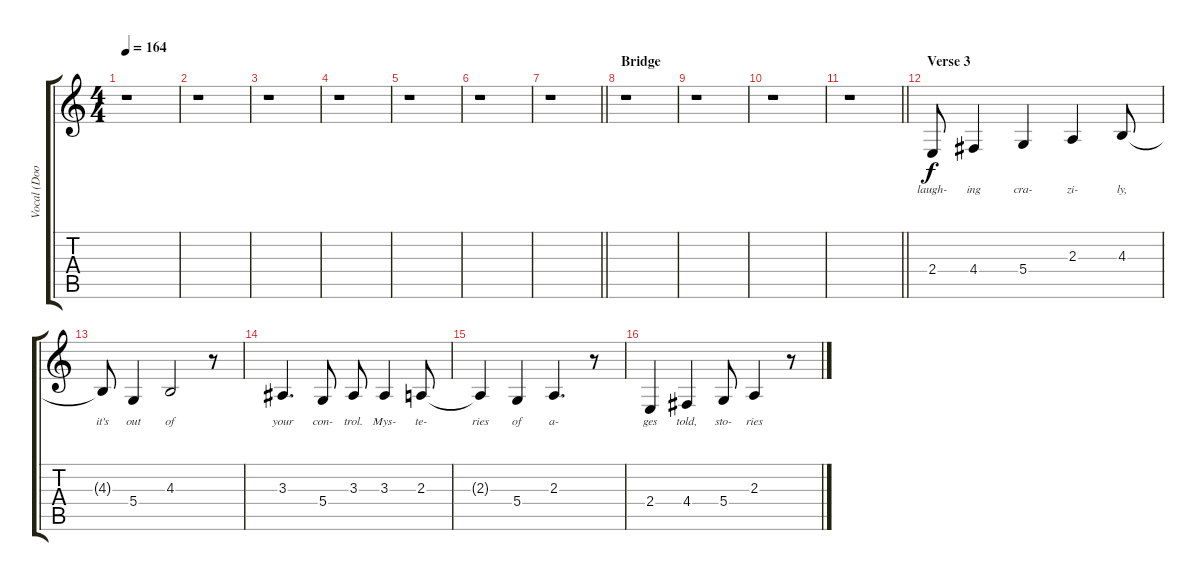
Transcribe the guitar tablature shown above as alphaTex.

\track ("Vocal (Doogie White)" "Vocal (Doo") {instrument flute}
\staff {score tabs}
\tuning (E4 B3 G3 D3 A2 E2) {hide}
\ts (4 4)
\tempo 164
\clef g2
\ks c
r.1{dy f} |
r.1 |
r.1 |
r.1 |
r.1 |
r.1 |
\barLineRight lightlight
r.1 |
\section ("" "Bridge")
r.1 |
r.1 |
r.1 |
\barLineRight lightlight
r.1 |
\section ("" "Verse 3")
2.4.8{lyrics (0 "laugh-") lyrics (1 "") lyrics (2 "") lyrics (3 "") lyrics (4 "")} 4.4.4{lyrics (0 "ing") lyrics (1 "") lyrics (2 "") lyrics (3 "") lyrics (4 "")} 5.4.4{lyrics (0 "cra-") lyrics (1 "") lyrics (2 "") lyrics (3 "") lyrics (4 "")} 2.3.4{lyrics (0 "zi-") lyrics (1 "") lyrics (2 "") lyrics (3 "") lyrics (4 "")} 4.3.8{lyrics (0 "ly,") lyrics (1 "") lyrics (2 "") lyrics (3 "") lyrics (4 "")} |
4.3{t}.8{lyrics (0 "it's") lyrics (1 "") lyrics (2 "") lyrics (3 "") lyrics (4 "")} 5.4.4{lyrics (0 "out") lyrics (1 "") lyrics (2 "") lyrics (3 "") lyrics (4 "")} 4.3.2{lyrics (0 "of") lyrics (1 "") lyrics (2 "") lyrics (3 "") lyrics (4 "")} r.8 |
3.3.4{d lyrics (0 "your") lyrics (1 "") lyrics (2 "") lyrics (3 "") lyrics (4 "")} 5.4.8{lyrics (0 "con-") lyrics (1 "") lyrics (2 "") lyrics (3 "") lyrics (4 "")} 3.3.8{lyrics (0 "trol.") lyrics (1 "") lyrics (2 "") lyrics (3 "") lyrics (4 "")} 3.3.4{lyrics (0 "Mys-") lyrics (1 "") lyrics (2 "") lyrics (3 "") lyrics (4 "")} 2.3.8{lyrics (0 "te-") lyrics (1 "") lyrics (2 "") lyrics (3 "") lyrics (4 "")} |
2.3{t}.4{lyrics (0 "ries") lyrics (1 "") lyrics (2 "") lyrics (3 "") lyrics (4 "")} 5.4.4{lyrics (0 "of") lyrics (1 "") lyrics (2 "") lyrics (3 "") lyrics (4 "")} 2.3.4{d lyrics (0 "a-") lyrics (1 "") lyrics (2 "") lyrics (3 "") lyrics (4 "")} r.8 |
2.4.4{lyrics (0 "ges") lyrics (1 "") lyrics (2 "") lyrics (3 "") lyrics (4 "")} 4.4.4{lyrics (0 "told,") lyrics (1 "") lyrics (2 "") lyrics (3 "") lyrics (4 "")} 5.4.8{lyrics (0 "sto-") lyrics (1 "") lyrics (2 "") lyrics (3 "") lyrics (4 "")} 2.3.4{lyrics (0 "ries") lyrics (1 "") lyrics (2 "") lyrics (3 "") lyrics (4 "")} r.8
